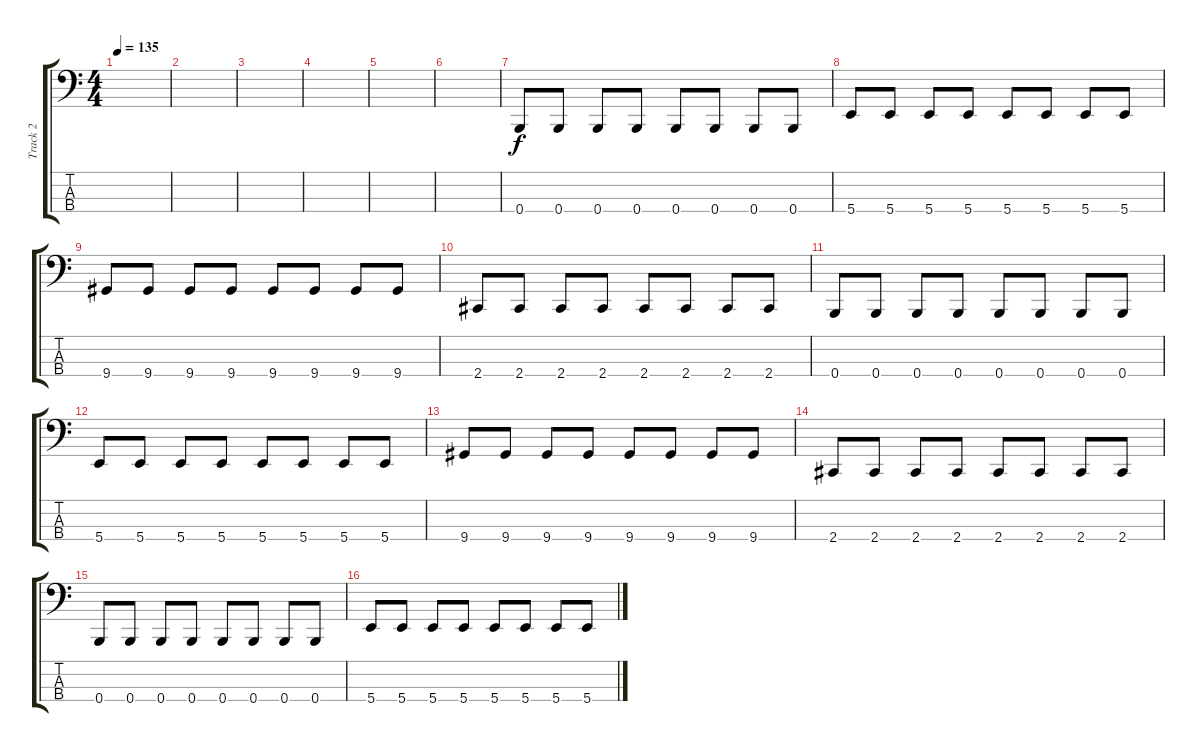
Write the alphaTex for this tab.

\track ("Track 2" "Track 2") {instrument electricbasspick}
\staff {score tabs}
\tuning (E2 B1 Gb1 B0) {hide}
\ts (4 4)
\tempo 135
\clef f4
\ks c
|
|
|
|
|
|
0.4.8 0.4.8 0.4.8 0.4.8 0.4.8 0.4.8 0.4.8 0.4.8 |
5.4.8 5.4.8 5.4.8 5.4.8 5.4.8 5.4.8 5.4.8 5.4.8 |
9.4.8 9.4.8 9.4.8 9.4.8 9.4.8 9.4.8 9.4.8 9.4.8 |
2.4.8 2.4.8 2.4.8 2.4.8 2.4.8 2.4.8 2.4.8 2.4.8 |
0.4.8 0.4.8 0.4.8 0.4.8 0.4.8 0.4.8 0.4.8 0.4.8 |
5.4.8 5.4.8 5.4.8 5.4.8 5.4.8 5.4.8 5.4.8 5.4.8 |
9.4.8 9.4.8 9.4.8 9.4.8 9.4.8 9.4.8 9.4.8 9.4.8 |
2.4.8 2.4.8 2.4.8 2.4.8 2.4.8 2.4.8 2.4.8 2.4.8 |
0.4.8 0.4.8 0.4.8 0.4.8 0.4.8 0.4.8 0.4.8 0.4.8 |
5.4.8 5.4.8 5.4.8 5.4.8 5.4.8 5.4.8 5.4.8 5.4.8
